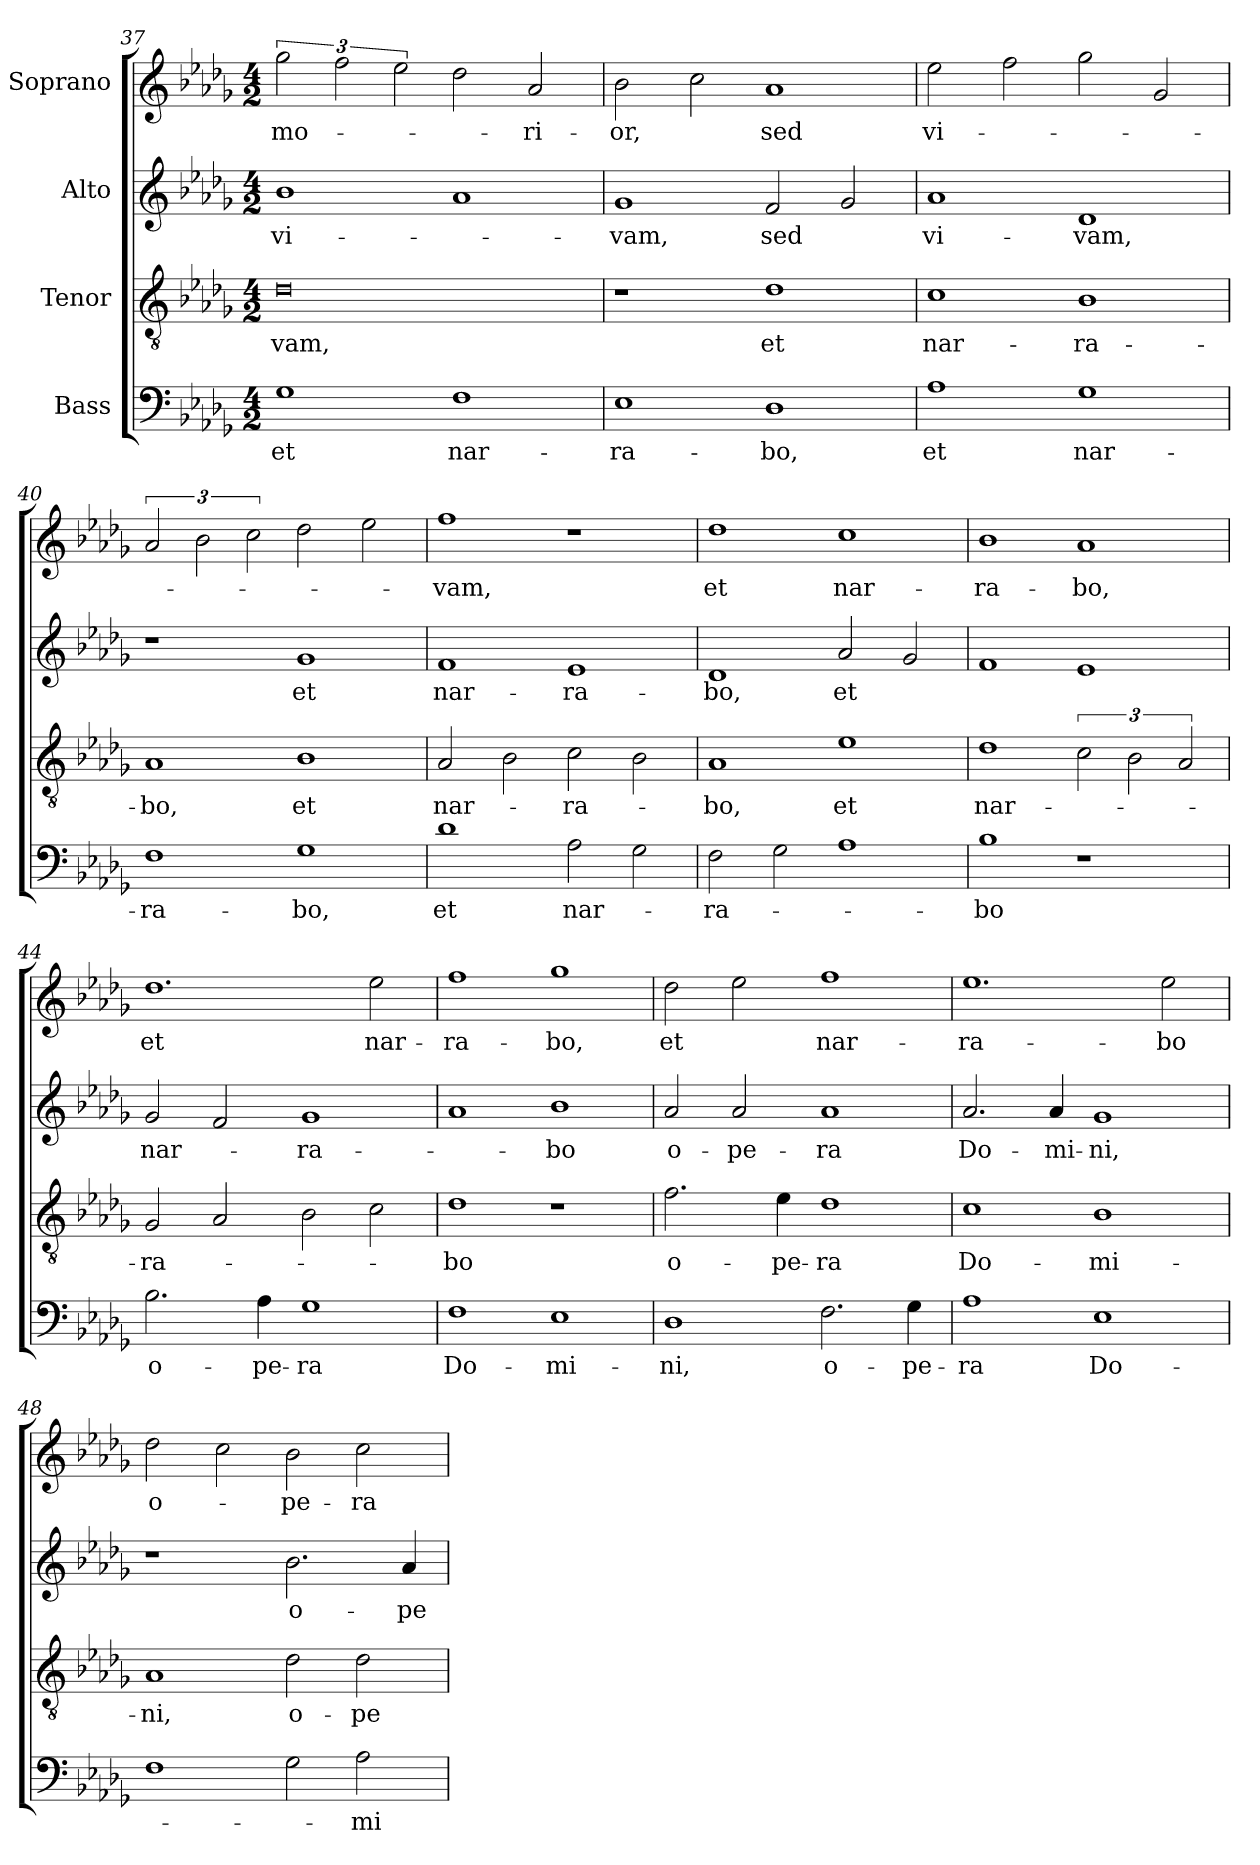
**kern	**text	**kern	**text	**kern	**text	**kern	**text
*part4	*part4	*part3	*part3	*part2	*part2	*part1	*part1
*staff4	*staff4	*staff3	*staff3	*staff2	*staff2	*staff1	*staff1
*I"Bass	*	*I"Tenor	*	*I"Alto	*	*I"Soprano	*
!!LO:PB:g=z
*clefF4	*	*clefGv2	*	*clefG2	*	*clefG2	*
*k[b-e-a-d-g-]	*	*k[b-e-a-d-g-]	*	*k[b-e-a-d-g-]	*	*k[b-e-a-d-g-]	*
*D-:	*	*D-:	*	*D-:	*	*D-:	*
*M4/2	*	*M4/2	*	*M4/2	*	*M4/2	*
=37	=37	=37	=37	=37	=37	=37	=37
!	!LO:LY:b	!	!LO:LY:b	!	!LO:LY:b	!	!LO:LY:b
1G-	et	0d-	-vam,	1b-	vi-	3gg-\	mo-
.	.	.	.	.	.	3ff\	.
.	.	.	.	.	.	3ee-\	.
!	!LO:LY:b	!	!	!	!	!	!
1F	nar-	.	.	1a-	.	2dd-\	.
!	!	!	!	!	!	!	!LO:LY:b
.	.	.	.	.	.	2a-/	-ri-
=38	=38	=38	=38	=38	=38	=38	=38
!	!LO:LY:b	!	!	!	!LO:LY:b	!	!LO:LY:b
1E-	-ra-	1r	.	1g-	-vam,	2b-\	-or,
.	.	.	.	.	.	2cc\	.
!	!LO:LY:b	!	!LO:LY:b	!	!LO:LY:b	!	!LO:LY:b
1D-	-bo,	1d-	et	2f/	sed	1a-	sed
.	.	.	.	2g-/	.	.	.
=39	=39	=39	=39	=39	=39	=39	=39
!	!LO:LY:b	!	!LO:LY:b	!	!LO:LY:b	!	!LO:LY:b
1A-	et	1c	nar-	1a-	vi-	2ee-\	vi-
.	.	.	.	.	.	2ff\	.
!	!LO:LY:b	!	!LO:LY:b	!	!LO:LY:b	!	!
1G-	nar-	1B-	-ra-	1d-	-vam,	2gg-\	.
.	.	.	.	.	.	2g-/	.
=40	=40	=40	=40	=40	=40	=40	=40
!	!LO:LY:b	!	!LO:LY:b	!	!	!	!
1F	-ra-	1A-	-bo,	1r	.	3a-/	.
.	.	.	.	.	.	3b-\	.
.	.	.	.	.	.	3cc\	.
!	!LO:LY:b	!	!LO:LY:b	!	!LO:LY:b	!	!
1G-	-bo,	1B-	et	1g-	et	2dd-\	.
.	.	.	.	.	.	2ee-\	.
=41	=41	=41	=41	=41	=41	=41	=41
!	!LO:LY:b	!	!LO:LY:b	!	!LO:LY:b	!	!LO:LY:b
1d-	et	2A-/	nar-	1f	nar-	1ff	-vam,
.	.	2B-\	.	.	.	.	.
!	!LO:LY:b	!	!LO:LY:b	!	!LO:LY:b	!	!
2A-\	nar-	2c\	-ra-	1e-	-ra-	1r	.
2G-\	.	2B-\	.	.	.	.	.
=42	=42	=42	=42	=42	=42	=42	=42
!	!LO:LY:b	!	!LO:LY:b	!	!LO:LY:b	!	!LO:LY:b
2F\	-ra-	1A-	-bo,	1d-	-bo,	1dd-	et
2G-\	.	.	.	.	.	.	.
!	!	!	!LO:LY:b	!	!LO:LY:b	!	!LO:LY:b
1A-	.	1e-	et	2a-/	et	1cc	nar-
.	.	.	.	2g-/	.	.	.
!!LO:LB:g=z
=43	=43	=43	=43	=43	=43	=43	=43
!	!LO:LY:b	!	!LO:LY:b	!	!	!	!LO:LY:b
1B-	-bo	1d-	nar-	1f	.	1b-	-ra-
!	!	!	!	!	!	!	!LO:LY:b
1r	.	3c\	.	1e-	.	1a-	-bo,
.	.	3B-\	.	.	.	.	.
.	.	3A-/	.	.	.	.	.
=44	=44	=44	=44	=44	=44	=44	=44
!	!LO:LY:b	!	!LO:LY:b	!	!LO:LY:b	!	!LO:LY:b
2.B-\	o-	2G-/	-ra-	2g-/	nar-	1.dd-	et
.	.	2A-/	.	2f/	.	.	.
!	!LO:LY:b	!	!	!	!	!	!
4A-\	-pe-	.	.	.	.	.	.
!	!LO:LY:b	!	!	!	!LO:LY:b	!	!
1G-	-ra	2B-\	.	1g-	-ra-	.	.
!	!	!	!	!	!	!	!LO:LY:b
.	.	2c\	.	.	.	2ee-\	nar-
=45	=45	=45	=45	=45	=45	=45	=45
!	!LO:LY:b	!	!LO:LY:b	!	!	!	!LO:LY:b
1F	Do-	1d-	-bo	1a-	.	1ff	-ra-
!	!LO:LY:b	!	!	!	!LO:LY:b	!	!LO:LY:b
1E-	-mi-	1r	.	1b-	-bo	1gg-	-bo,
=46	=46	=46	=46	=46	=46	=46	=46
!	!LO:LY:b	!	!LO:LY:b	!	!LO:LY:b	!	!LO:LY:b
1D-	-ni,	2.f\	o-	2a-/	o-	2dd-\	et
!	!	!	!	!	!LO:LY:b	!	!
.	.	.	.	2a-/	-pe-	2ee-\	.
!	!	!	!LO:LY:b	!	!	!	!
.	.	4e-\	-pe-	.	.	.	.
!	!LO:LY:b	!	!LO:LY:b	!	!LO:LY:b	!	!LO:LY:b
2.F\	o-	1d-	-ra	1a-	-ra	1ff	nar-
!	!LO:LY:b	!	!	!	!	!	!
4G-\	-pe-	.	.	.	.	.	.
=47	=47	=47	=47	=47	=47	=47	=47
!	!LO:LY:b	!	!LO:LY:b	!	!LO:LY:b	!	!LO:LY:b
1A-	-ra	1c	Do-	2.a-/	Do-	1.ee-	-ra-
!	!	!	!	!	!LO:LY:b	!	!
.	.	.	.	4a-/	-mi-	.	.
!	!LO:LY:b	!	!LO:LY:b	!	!LO:LY:b	!	!
1E-	Do-	1B-	-mi-	1g-	-ni,	.	.
!	!	!	!	!	!	!	!LO:LY:b
.	.	.	.	.	.	2ee-\	-bo
=48	=48	=48	=48	=48	=48	=48	=48
!	!	!	!LO:LY:b	!	!	!	!LO:LY:b
1F	.	1A-	-ni,	1r	.	2dd-\	o-
.	.	.	.	.	.	2cc\	.
!	!	!	!LO:LY:b	!	!LO:LY:b	!	!LO:LY:b
2G-\	.	2d-\	o-	2.b-\	o-	2b-\	-pe-
!	!LO:LY:b	!	!LO:LY:b	!	!	!	!LO:LY:b
2A-\	-mi-	2d-\	-pe-	.	.	2cc\	-ra
!	!	!	!	!	!LO:LY:b	!	!
.	.	.	.	4a-/	-pe-	.	.
=	=	=	=	=	=	=	=
*-	*-	*-	*-	*-	*-	*-	*-
